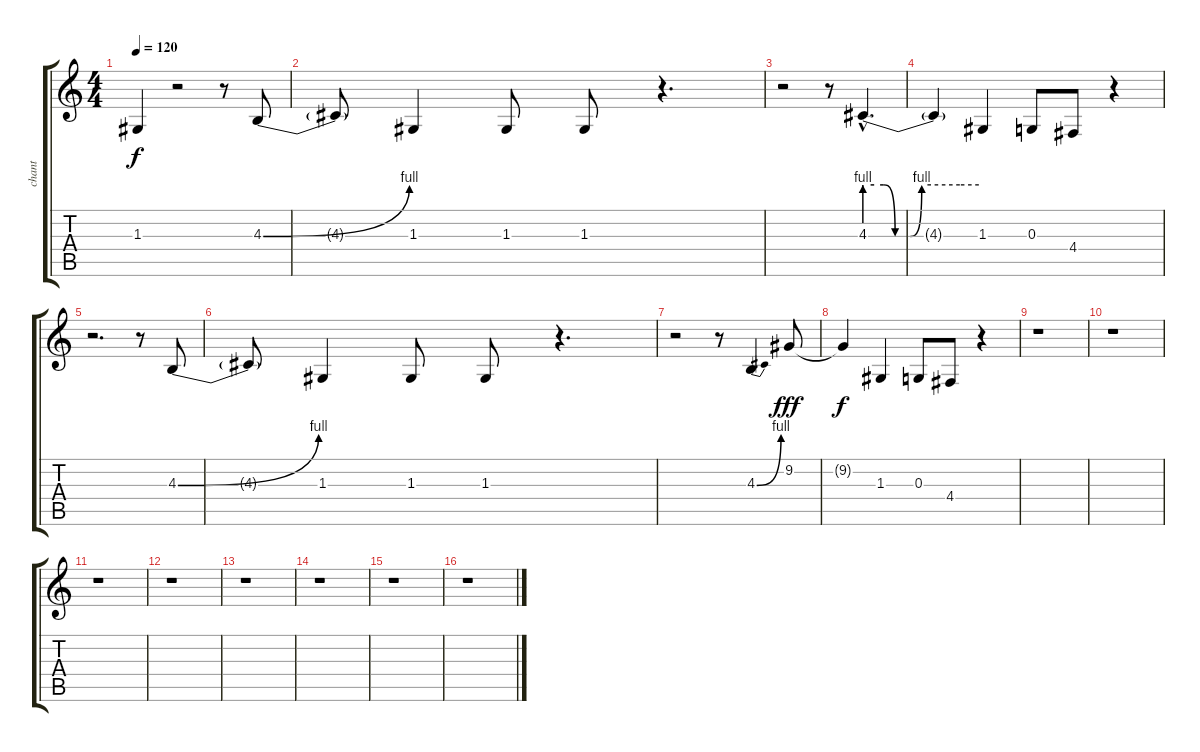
\track ("chant" "chant") {instrument sopranosax}
\staff {score tabs}
\tuning (E4 B3 G3 D3 A2 E2) {hide}
\ts (4 4)
\tempo 120
\clef g2
\ks c
1.3.4{dy f} r.2 r.8 4.3{be (bend 0 0 60 4)}.8 |
4.3{t}.8 1.3.4 1.3.8 1.3.8 r.4{d} |
r.2 r.8 4.3{be (custom 0 4 5 4 10 4 16 0 24 0 30 4 50 4 60 4) hac}.4{d} |
4.3{t}.4 1.3.4 0.3.8 4.4.8 r.4 |
r.2{d} r.8 4.3{be (bend 0 0 60 4)}.8 |
4.3{t}.8 1.3.4 1.3.8 1.3.8 r.4{d} |
r.2 r.8 4.3{be (bend 0 0 60 4)}.4 9.2.8{dy fff} |
9.2{t}.4{dy f} 1.3.4 0.3.8 4.4.8 r.4 |
r.1 |
r.1 |
r.1 |
r.1 |
r.1 |
r.1 |
r.1 |
r.1
